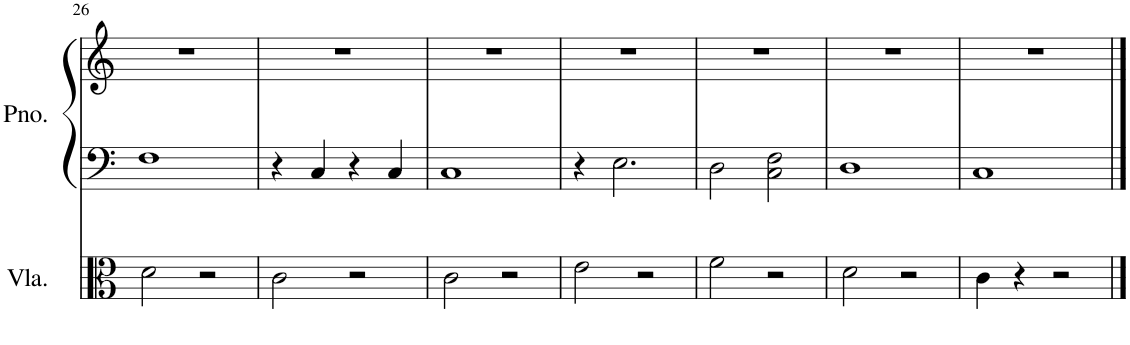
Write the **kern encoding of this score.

**kern	**kern	**kern
*part2	*part1	*part1
*staff3	*staff2	*staff1
*I"Viola	*I"Piano	*
*I'Vla.	*I'Pno.	*
!!LO:PB:g=z
*clefC3	*clefF4	*clefG2
*k[]	*k[]	*k[]
*M4/4	*M4/4	*M4/4
=26	=26	=26
2d\	1F	1r
2r	.	.
=27	=27	=27
2c\	4r	1r
.	4C/	.
2r	4r	.
.	4C/	.
=28	=28	=28
2c\	1C	1r
2r	.	.
=29	=29	=29
2e\	4r	1r
.	2.E\	.
2r	.	.
=30	=30	=30
2f\	2D\	1r
2r	2C\ 2F\	.
=31	=31	=31
2d\	1D	1r
2r	.	.
=32	=32	=32
4c\	1C	1r
4r	.	.
2r	.	.
==	==	==
*-	*-	*-
